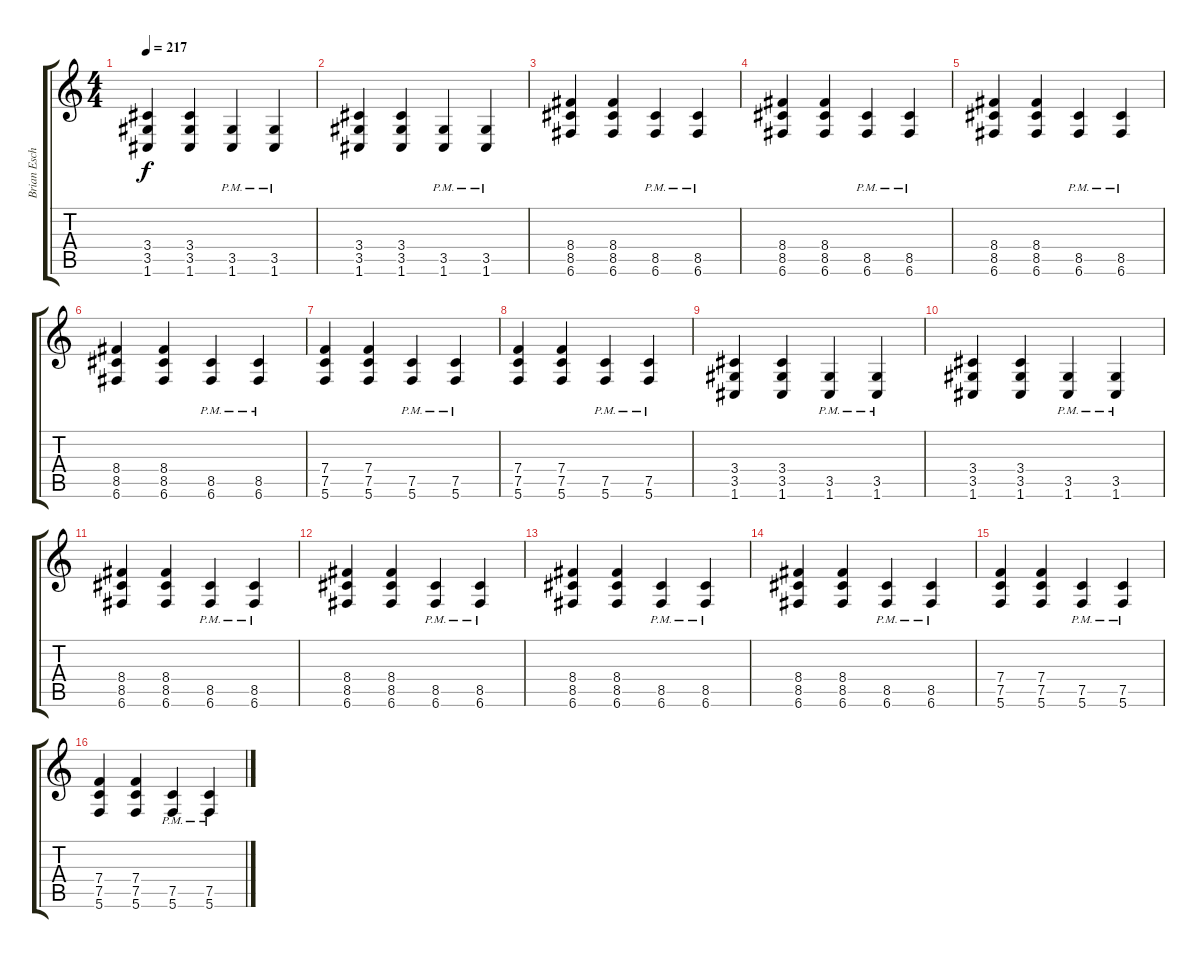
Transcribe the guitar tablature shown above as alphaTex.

\track ("Brian Eschbach (Right)" "Brian Esch") {instrument overdrivenguitar}
\staff {score tabs}
\tuning (C4 G3 Eb3 Bb2 F2 C2) {hide}
\ts (4 4)
\tempo 217
\clef g2
\ks c
(3.4 3.5 1.6).4{dy f} (3.4 3.5 1.6).4 (3.5{pm} 1.6{pm}).4 (3.5{pm} 1.6{pm}).4 |
(3.4 3.5 1.6).4 (3.4 3.5 1.6).4 (3.5{pm} 1.6{pm}).4 (3.5{pm} 1.6{pm}).4 |
(8.4 8.5 6.6).4 (8.4 8.5 6.6).4 (8.5{pm} 6.6{pm}).4 (8.5{pm} 6.6{pm}).4 |
(8.4 8.5 6.6).4 (8.4 8.5 6.6).4 (8.5{pm} 6.6{pm}).4 (8.5{pm} 6.6{pm}).4 |
(8.4 8.5 6.6).4 (8.4 8.5 6.6).4 (8.5{pm} 6.6{pm}).4 (8.5{pm} 6.6{pm}).4 |
(8.4 8.5 6.6).4 (8.4 8.5 6.6).4 (8.5{pm} 6.6{pm}).4 (8.5{pm} 6.6{pm}).4 |
(7.4 7.5 5.6).4 (7.4 7.5 5.6).4 (7.5{pm} 5.6{pm}).4 (7.5{pm} 5.6{pm}).4 |
(7.4 7.5 5.6).4 (7.4 7.5 5.6).4 (7.5{pm} 5.6{pm}).4 (7.5{pm} 5.6{pm}).4 |
(3.4 3.5 1.6).4 (3.4 3.5 1.6).4 (3.5{pm} 1.6{pm}).4 (3.5{pm} 1.6{pm}).4 |
(3.4 3.5 1.6).4 (3.4 3.5 1.6).4 (3.5{pm} 1.6{pm}).4 (3.5{pm} 1.6{pm}).4 |
(8.4 8.5 6.6).4 (8.4 8.5 6.6).4 (8.5{pm} 6.6{pm}).4 (8.5{pm} 6.6{pm}).4 |
(8.4 8.5 6.6).4 (8.4 8.5 6.6).4 (8.5{pm} 6.6{pm}).4 (8.5{pm} 6.6{pm}).4 |
(8.4 8.5 6.6).4 (8.4 8.5 6.6).4 (8.5{pm} 6.6{pm}).4 (8.5{pm} 6.6{pm}).4 |
(8.4 8.5 6.6).4 (8.4 8.5 6.6).4 (8.5{pm} 6.6{pm}).4 (8.5{pm} 6.6{pm}).4 |
(7.4 7.5 5.6).4 (7.4 7.5 5.6).4 (7.5{pm} 5.6{pm}).4 (7.5{pm} 5.6{pm}).4 |
(7.4 7.5 5.6).4 (7.4 7.5 5.6).4 (7.5{pm} 5.6{pm}).4 (7.5{pm} 5.6{pm}).4
